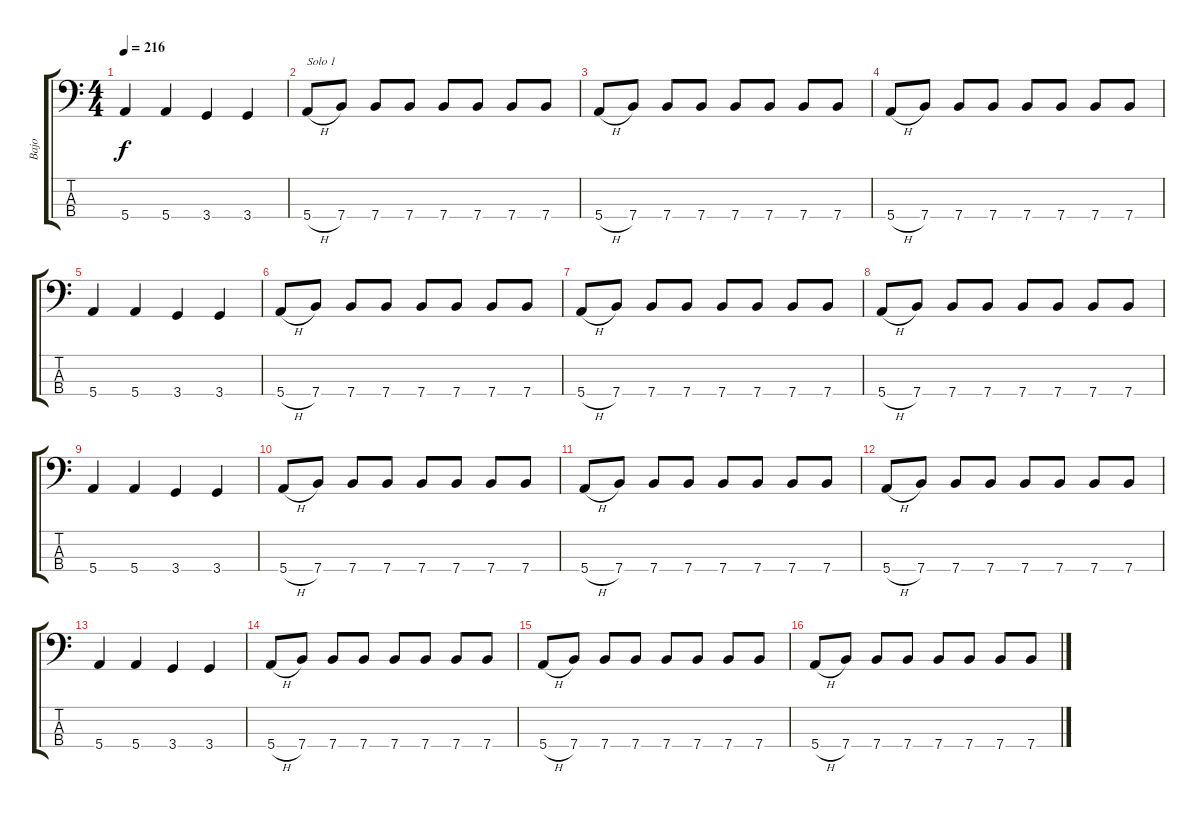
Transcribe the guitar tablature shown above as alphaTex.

\track ("Bajo" "Bajo") {instrument electricbasspick}
\staff {score tabs}
\tuning (G2 D2 A1 E1) {hide}
\ts (4 4)
\tempo 216
\clef f4
\ks c
5.4.4{dy f} 5.4.4 3.4.4 3.4.4 |
5.4{h}.8{txt "Solo 1"} 7.4.8 7.4.8 7.4.8 7.4.8 7.4.8 7.4.8 7.4.8 |
5.4{h}.8 7.4.8 7.4.8 7.4.8 7.4.8 7.4.8 7.4.8 7.4.8 |
5.4{h}.8 7.4.8 7.4.8 7.4.8 7.4.8 7.4.8 7.4.8 7.4.8 |
5.4.4 5.4.4 3.4.4 3.4.4 |
5.4{h}.8 7.4.8 7.4.8 7.4.8 7.4.8 7.4.8 7.4.8 7.4.8 |
5.4{h}.8 7.4.8 7.4.8 7.4.8 7.4.8 7.4.8 7.4.8 7.4.8 |
5.4{h}.8 7.4.8 7.4.8 7.4.8 7.4.8 7.4.8 7.4.8 7.4.8 |
5.4.4 5.4.4 3.4.4 3.4.4 |
5.4{h}.8 7.4.8 7.4.8 7.4.8 7.4.8 7.4.8 7.4.8 7.4.8 |
5.4{h}.8 7.4.8 7.4.8 7.4.8 7.4.8 7.4.8 7.4.8 7.4.8 |
5.4{h}.8 7.4.8 7.4.8 7.4.8 7.4.8 7.4.8 7.4.8 7.4.8 |
5.4.4 5.4.4 3.4.4 3.4.4 |
5.4{h}.8 7.4.8 7.4.8 7.4.8 7.4.8 7.4.8 7.4.8 7.4.8 |
5.4{h}.8 7.4.8 7.4.8 7.4.8 7.4.8 7.4.8 7.4.8 7.4.8 |
5.4{h}.8 7.4.8 7.4.8 7.4.8 7.4.8 7.4.8 7.4.8 7.4.8
